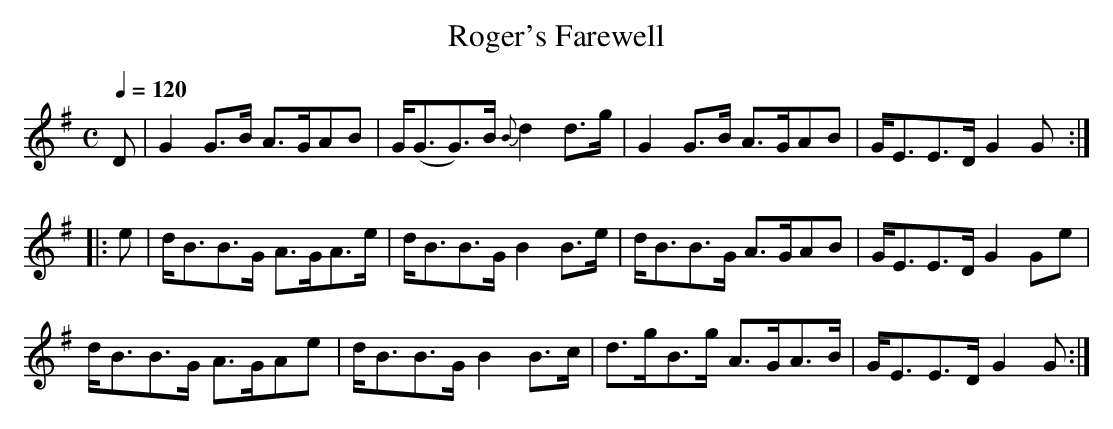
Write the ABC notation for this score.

X:1
T:Roger's Farewell
M:C
L:1/8
Q:1/4=120
K:G
D|G2 G>B A>GAB |G<(GG>)B {B}d2d>g|G2 G>B A>GAB |G<EE>D G2G::
e|d<BB>G A>GA>e|d<BB>G       B2 B>e|d<BB>G A>GAB |G<EE>D G2Ge|
  d<BB>G A>GAe |d<BB>G       B2 B>c|d>gB>g A>GA>B|G<EE>D G2G:|
